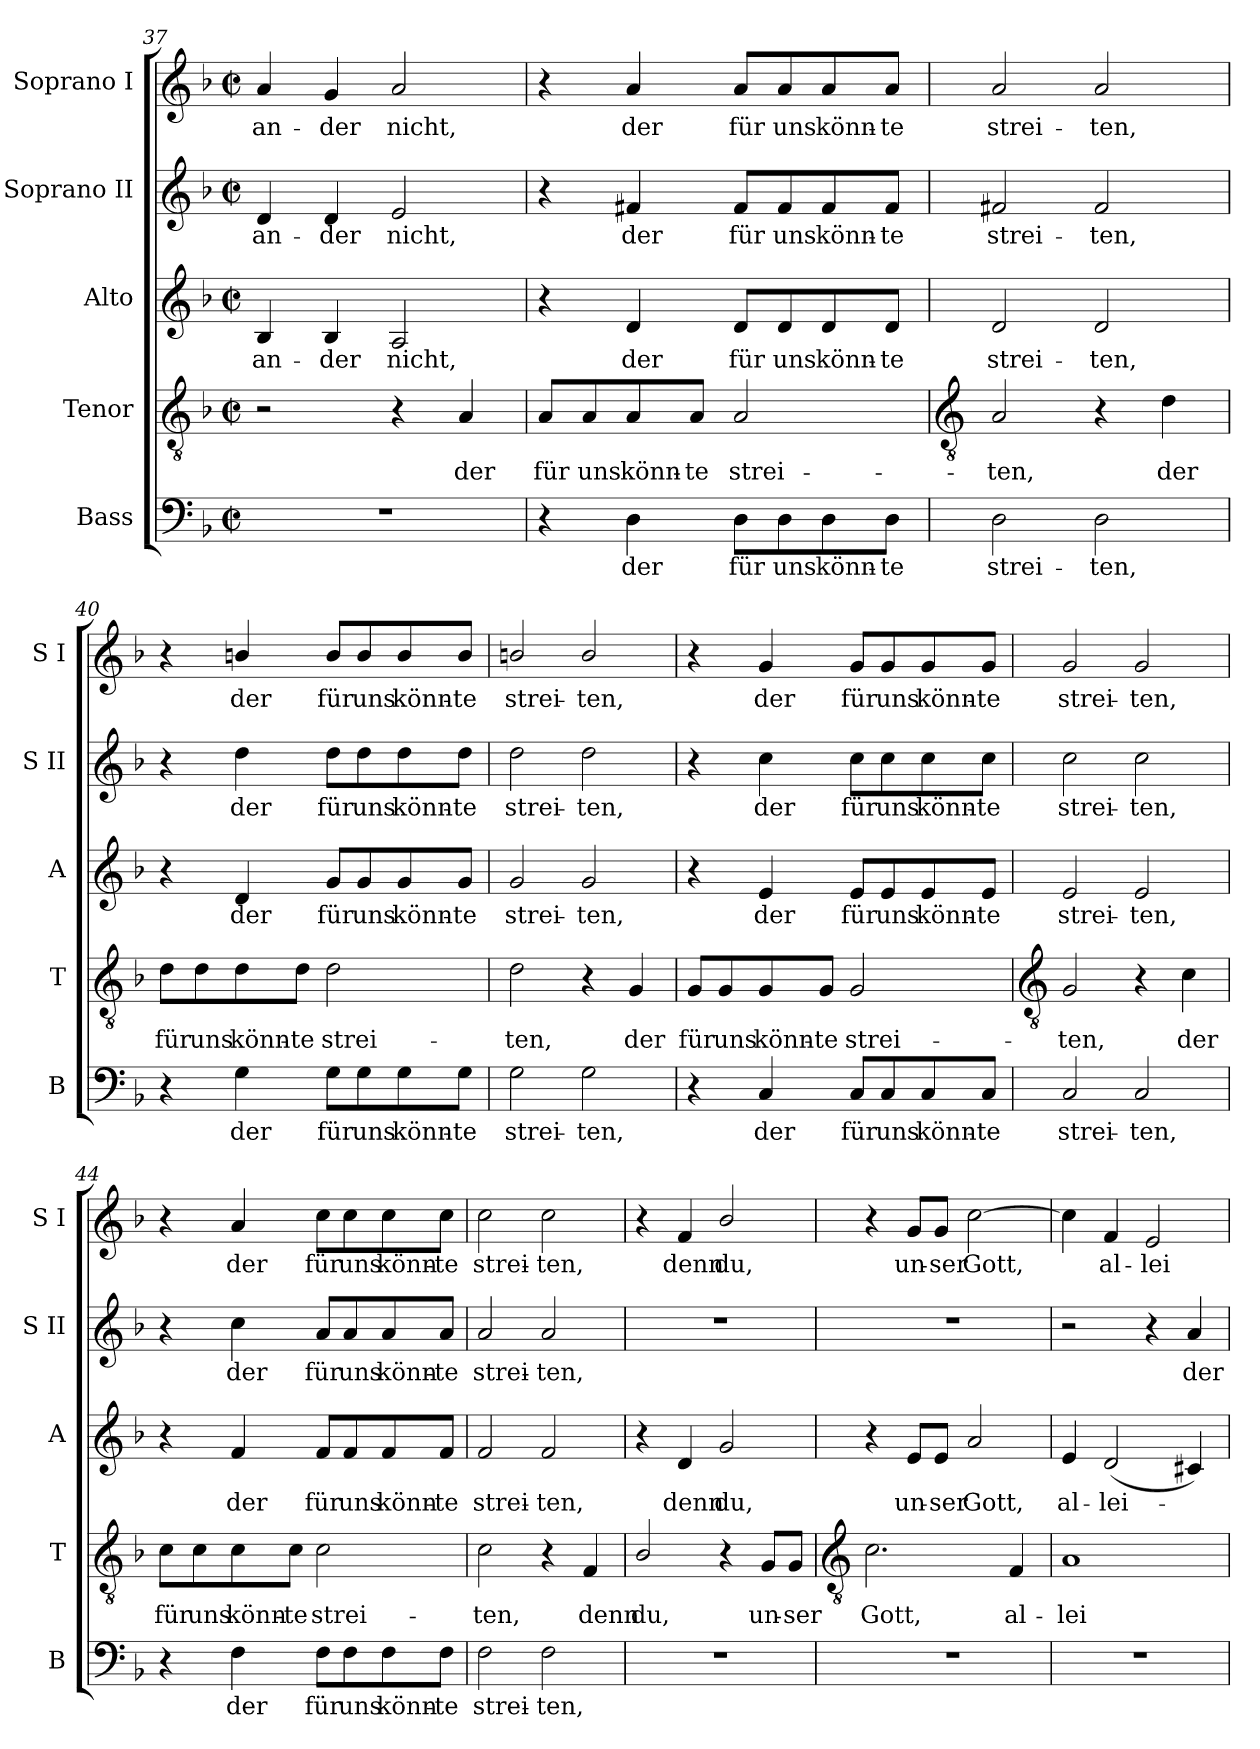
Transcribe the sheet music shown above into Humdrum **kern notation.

**kern	**text	**kern	**text	**kern	**text	**kern	**text	**kern	**text
*part5	*part5	*part4	*part4	*part3	*part3	*part2	*part2	*part1	*part1
*staff5	*staff5	*staff4	*staff4	*staff3	*staff3	*staff2	*staff2	*staff1	*staff1
*I"Bass	*	*I"Tenor	*	*I"Alto	*	*I"Soprano II	*	*I"Soprano I	*
*I'B	*	*I'T	*	*I'A	*	*I'S II	*	*I'S I	*
*clefF4	*	*clefGv2	*	*clefG2	*	*clefG2	*	*clefG2	*
*k[b-]	*	*k[b-]	*	*k[b-]	*	*k[b-]	*	*k[b-]	*
*F:	*	*F:	*	*F:	*	*F:	*	*F:	*
*M2/2	*	*M2/2	*	*M2/2	*	*M2/2	*	*M2/2	*
*met(c|)	*	*met(c|)	*	*met(c|)	*	*met(c|)	*	*met(c|)	*
=37	=37	=37	=37	=37	=37	=37	=37	=37	=37
!	!	!	!	!	!LO:LY:b	!	!LO:LY:b	!	!LO:LY:b
1r	.	2r	.	4B-	an-	4d	an-	4a	an-
!	!	!	!	!	!LO:LY:b	!	!LO:LY:b	!	!LO:LY:b
.	.	.	.	4B-	-der	4d	-der	4g	-der
!	!	!	!	!	!LO:LY:b	!	!LO:LY:b	!	!LO:LY:b
.	.	4r	.	2A	nicht,	2e	nicht,	2a	nicht,
!	!	!	!LO:LY:b	!	!	!	!	!	!
.	.	4A	der	.	.	.	.	.	.
=38	=38	=38	=38	=38	=38	=38	=38	=38	=38
!	!	!	!LO:LY:b	!	!	!	!	!	!
4r	.	8A/L	für	4r	.	4r	.	4r	.
!	!	!	!LO:LY:b	!	!	!	!	!	!
.	.	8A/	uns	.	.	.	.	.	.
!	!LO:LY:b	!	!LO:LY:b	!	!LO:LY:b	!	!LO:LY:b	!	!LO:LY:b
4D	der	8A/	könn-	4d	der	4f#X	der	4a	der
!	!	!	!LO:LY:b	!	!	!	!	!	!
.	.	8A/J	-te	.	.	.	.	.	.
!	!LO:LY:b	!	!LO:LY:b	!	!LO:LY:b	!	!LO:LY:b	!	!LO:LY:b
8D\L	für	2A	strei-	8d/L	für	8f#/L	für	8a/L	für
!	!LO:LY:b	!	!	!	!LO:LY:b	!	!LO:LY:b	!	!LO:LY:b
8D\	uns	.	.	8d/	uns	8f#/	uns	8a/	uns
!	!LO:LY:b	!	!	!	!LO:LY:b	!	!LO:LY:b	!	!LO:LY:b
8D\	könn-	.	.	8d/	könn-	8f#/	könn-	8a/	könn-
!	!LO:LY:b	!	!	!	!LO:LY:b	!	!LO:LY:b	!	!LO:LY:b
8D\J	-te	.	.	8d/J	-te	8f#/J	-te	8a/J	-te
!!LO:LB:g=z
=39	=39	=39	=39	=39	=39	=39	=39	=39	=39
*	*	*clefGv2	*	*	*	*	*	*	*
!	!LO:LY:b	!	!LO:LY:b	!	!LO:LY:b	!	!LO:LY:b	!	!LO:LY:b
2D	strei-	2A	-ten,	2d	strei-	2f#X	strei-	2a	strei-
!	!LO:LY:b	!	!	!	!LO:LY:b	!	!LO:LY:b	!	!LO:LY:b
2D	-ten,	4r	.	2d	-ten,	2f#	-ten,	2a	-ten,
!	!	!	!LO:LY:b	!	!	!	!	!	!
.	.	4d	der	.	.	.	.	.	.
=40	=40	=40	=40	=40	=40	=40	=40	=40	=40
!	!	!	!LO:LY:b	!	!	!	!	!	!
4r	.	8d\L	für	4r	.	4r	.	4r	.
!	!	!	!LO:LY:b	!	!	!	!	!	!
.	.	8d\	uns	.	.	.	.	.	.
!	!LO:LY:b	!	!LO:LY:b	!	!LO:LY:b	!	!LO:LY:b	!	!LO:LY:b
4G	der	8d\	könn-	4d	der	4dd	der	4bn/	der
!	!	!	!LO:LY:b	!	!	!	!	!	!
.	.	8d\J	-te	.	.	.	.	.	.
!	!LO:LY:b	!	!LO:LY:b	!	!LO:LY:b	!	!LO:LY:b	!	!LO:LY:b
8G\L	für	2d	strei-	8g/L	für	8dd\L	für	8b/L	für
!	!LO:LY:b	!	!	!	!LO:LY:b	!	!LO:LY:b	!	!LO:LY:b
8G\	uns	.	.	8g/	uns	8dd\	uns	8b/	uns
!	!LO:LY:b	!	!	!	!LO:LY:b	!	!LO:LY:b	!	!LO:LY:b
8G\	könn-	.	.	8g/	könn-	8dd\	könn-	8b/	könn-
!	!LO:LY:b	!	!	!	!LO:LY:b	!	!LO:LY:b	!	!LO:LY:b
8G\J	-te	.	.	8g/J	-te	8dd\J	-te	8b/J	-te
=41	=41	=41	=41	=41	=41	=41	=41	=41	=41
!	!LO:LY:b	!	!LO:LY:b	!	!LO:LY:b	!	!LO:LY:b	!	!LO:LY:b
2G	strei-	2d	-ten,	2g	strei-	2dd	strei-	2bn/	strei-
!	!LO:LY:b	!	!	!	!LO:LY:b	!	!LO:LY:b	!	!LO:LY:b
2G	-ten,	4r	.	2g	-ten,	2dd	-ten,	2b/	-ten,
!	!	!	!LO:LY:b	!	!	!	!	!	!
.	.	4G	der	.	.	.	.	.	.
=42	=42	=42	=42	=42	=42	=42	=42	=42	=42
!	!	!	!LO:LY:b	!	!	!	!	!	!
4r	.	8G/L	für	4r	.	4r	.	4r	.
!	!	!	!LO:LY:b	!	!	!	!	!	!
.	.	8G/	uns	.	.	.	.	.	.
!	!LO:LY:b	!	!LO:LY:b	!	!LO:LY:b	!	!LO:LY:b	!	!LO:LY:b
4C	der	8G/	könn-	4e	der	4cc	der	4g	der
!	!	!	!LO:LY:b	!	!	!	!	!	!
.	.	8G/J	-te	.	.	.	.	.	.
!	!LO:LY:b	!	!LO:LY:b	!	!LO:LY:b	!	!LO:LY:b	!	!LO:LY:b
8C/L	für	2G	strei-	8e/L	für	8cc\L	für	8g/L	für
!	!LO:LY:b	!	!	!	!LO:LY:b	!	!LO:LY:b	!	!LO:LY:b
8C/	uns	.	.	8e/	uns	8cc\	uns	8g/	uns
!	!LO:LY:b	!	!	!	!LO:LY:b	!	!LO:LY:b	!	!LO:LY:b
8C/	könn-	.	.	8e/	könn-	8cc\	könn-	8g/	könn-
!	!LO:LY:b	!	!	!	!LO:LY:b	!	!LO:LY:b	!	!LO:LY:b
8C/J	-te	.	.	8e/J	-te	8cc\J	-te	8g/J	-te
!!LO:LB:g=z
=43	=43	=43	=43	=43	=43	=43	=43	=43	=43
*	*	*clefGv2	*	*	*	*	*	*	*
!	!LO:LY:b	!	!LO:LY:b	!	!LO:LY:b	!	!LO:LY:b	!	!LO:LY:b
2C	strei-	2G	-ten,	2e	strei-	2cc	strei-	2g	strei-
!	!LO:LY:b	!	!	!	!LO:LY:b	!	!LO:LY:b	!	!LO:LY:b
2C	-ten,	4r	.	2e	-ten,	2cc	-ten,	2g	-ten,
!	!	!	!LO:LY:b	!	!	!	!	!	!
.	.	4c	der	.	.	.	.	.	.
=44	=44	=44	=44	=44	=44	=44	=44	=44	=44
!	!	!	!LO:LY:b	!	!	!	!	!	!
4r	.	8c\L	für	4r	.	4r	.	4r	.
!	!	!	!LO:LY:b	!	!	!	!	!	!
.	.	8c\	uns	.	.	.	.	.	.
!	!LO:LY:b	!	!LO:LY:b	!	!LO:LY:b	!	!LO:LY:b	!	!LO:LY:b
4F	der	8c\	könn-	4f	der	4cc	der	4a	der
!	!	!	!LO:LY:b	!	!	!	!	!	!
.	.	8c\J	-te	.	.	.	.	.	.
!	!LO:LY:b	!	!LO:LY:b	!	!LO:LY:b	!	!LO:LY:b	!	!LO:LY:b
8F\L	für	2c	strei-	8f/L	für	8a/L	für	8cc\L	für
!	!LO:LY:b	!	!	!	!LO:LY:b	!	!LO:LY:b	!	!LO:LY:b
8F\	uns	.	.	8f/	uns	8a/	uns	8cc\	uns
!	!LO:LY:b	!	!	!	!LO:LY:b	!	!LO:LY:b	!	!LO:LY:b
8F\	könn-	.	.	8f/	könn-	8a/	könn-	8cc\	könn-
!	!LO:LY:b	!	!	!	!LO:LY:b	!	!LO:LY:b	!	!LO:LY:b
8F\J	-te	.	.	8f/J	-te	8a/J	-te	8cc\J	-te
=45	=45	=45	=45	=45	=45	=45	=45	=45	=45
!	!LO:LY:b	!	!LO:LY:b	!	!LO:LY:b	!	!LO:LY:b	!	!LO:LY:b
2F	strei-	2c	-ten,	2f	strei-	2a	strei-	2cc	strei-
!	!LO:LY:b	!	!	!	!LO:LY:b	!	!LO:LY:b	!	!LO:LY:b
2F	-ten,	4r	.	2f	-ten,	2a	-ten,	2cc	-ten,
!	!	!	!LO:LY:b	!	!	!	!	!	!
.	.	4F	denn	.	.	.	.	.	.
=46	=46	=46	=46	=46	=46	=46	=46	=46	=46
!	!	!	!LO:LY:b	!	!	!	!	!	!
1r	.	2B-/	du,	4r	.	1r	.	4r	.
!	!	!	!	!	!LO:LY:b	!	!	!	!LO:LY:b
.	.	.	.	4d	denn	.	.	4f	denn
!	!	!	!	!	!LO:LY:b	!	!	!	!LO:LY:b
.	.	4r	.	2g	du,	.	.	2b-/	du,
!	!	!	!LO:LY:b	!	!	!	!	!	!
.	.	8G/L	un-	.	.	.	.	.	.
!	!	!	!LO:LY:b	!	!	!	!	!	!
.	.	8G/J	-ser	.	.	.	.	.	.
!!LO:LB:g=z
=47	=47	=47	=47	=47	=47	=47	=47	=47	=47
*	*	*clefGv2	*	*	*	*	*	*	*
!	!	!	!LO:LY:b	!	!	!	!	!	!
1r	.	2.c	Gott,	4r	.	1r	.	4r	.
!	!	!	!	!	!LO:LY:b	!	!	!	!LO:LY:b
.	.	.	.	8e/L	un-	.	.	8g/L	un-
!	!	!	!	!	!LO:LY:b	!	!	!	!LO:LY:b
.	.	.	.	8e/J	-ser	.	.	8g/J	-ser
!	!	!	!	!	!LO:LY:b	!	!	!	!LO:LY:b
.	.	.	.	2a	Gott,	.	.	[2cc	Gott,
!	!	!	!LO:LY:b	!	!	!	!	!	!
.	.	4F	al-	.	.	.	.	.	.
=48	=48	=48	=48	=48	=48	=48	=48	=48	=48
!	!	!	!LO:LY:b	!	!LO:LY:b	!	!	!	!
1r	.	1A	-lei-	4e	al-	2r	.	4cc]	.
!	!	!	!	!	!LO:LY:b	!	!	!	!LO:LY:b
.	.	.	.	(<2d	-lei-	.	.	4f	al-
!	!	!	!	!	!	!	!	!	!LO:LY:b
.	.	.	.	.	.	4r	.	2e	-lei-
!	!	!	!	!	!	!	!LO:LY:b	!	!
.	.	.	.	4c#X)	.	4a	der	.	.
=	=	=	=	=	=	=	=	=	=
*-	*-	*-	*-	*-	*-	*-	*-	*-	*-
